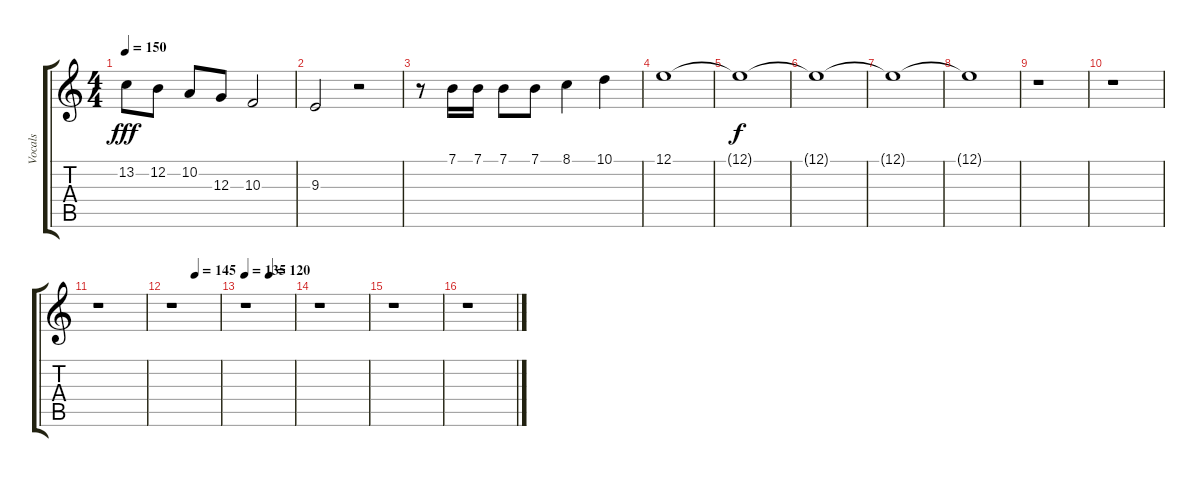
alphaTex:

\track ("Vocals" "Vocals") {instrument violin}
\staff {score tabs}
\tuning (E4 B3 G3 D3 A2 E2) {hide}
\ts (4 4)
\tempo 150
\clef g2
\ks c
13.2.8{dy fff} 12.2.8 10.2.8 12.3.8 10.3.2 |
9.3.2 r.2 |
r.8 7.1.16 7.1.16 7.1.8 7.1.8 8.1.4 10.1.4 |
12.1.1 |
12.1{t}.1{dy f} |
12.1{t}.1 |
12.1{t}.1 |
12.1{t}.1 |
r.1 |
r.1 |
r.1 |
\tempo (145 0.5)
r.1 |
\tempo 135
\tempo (120 0.5)
r.1 |
r.1 |
r.1 |
r.1
